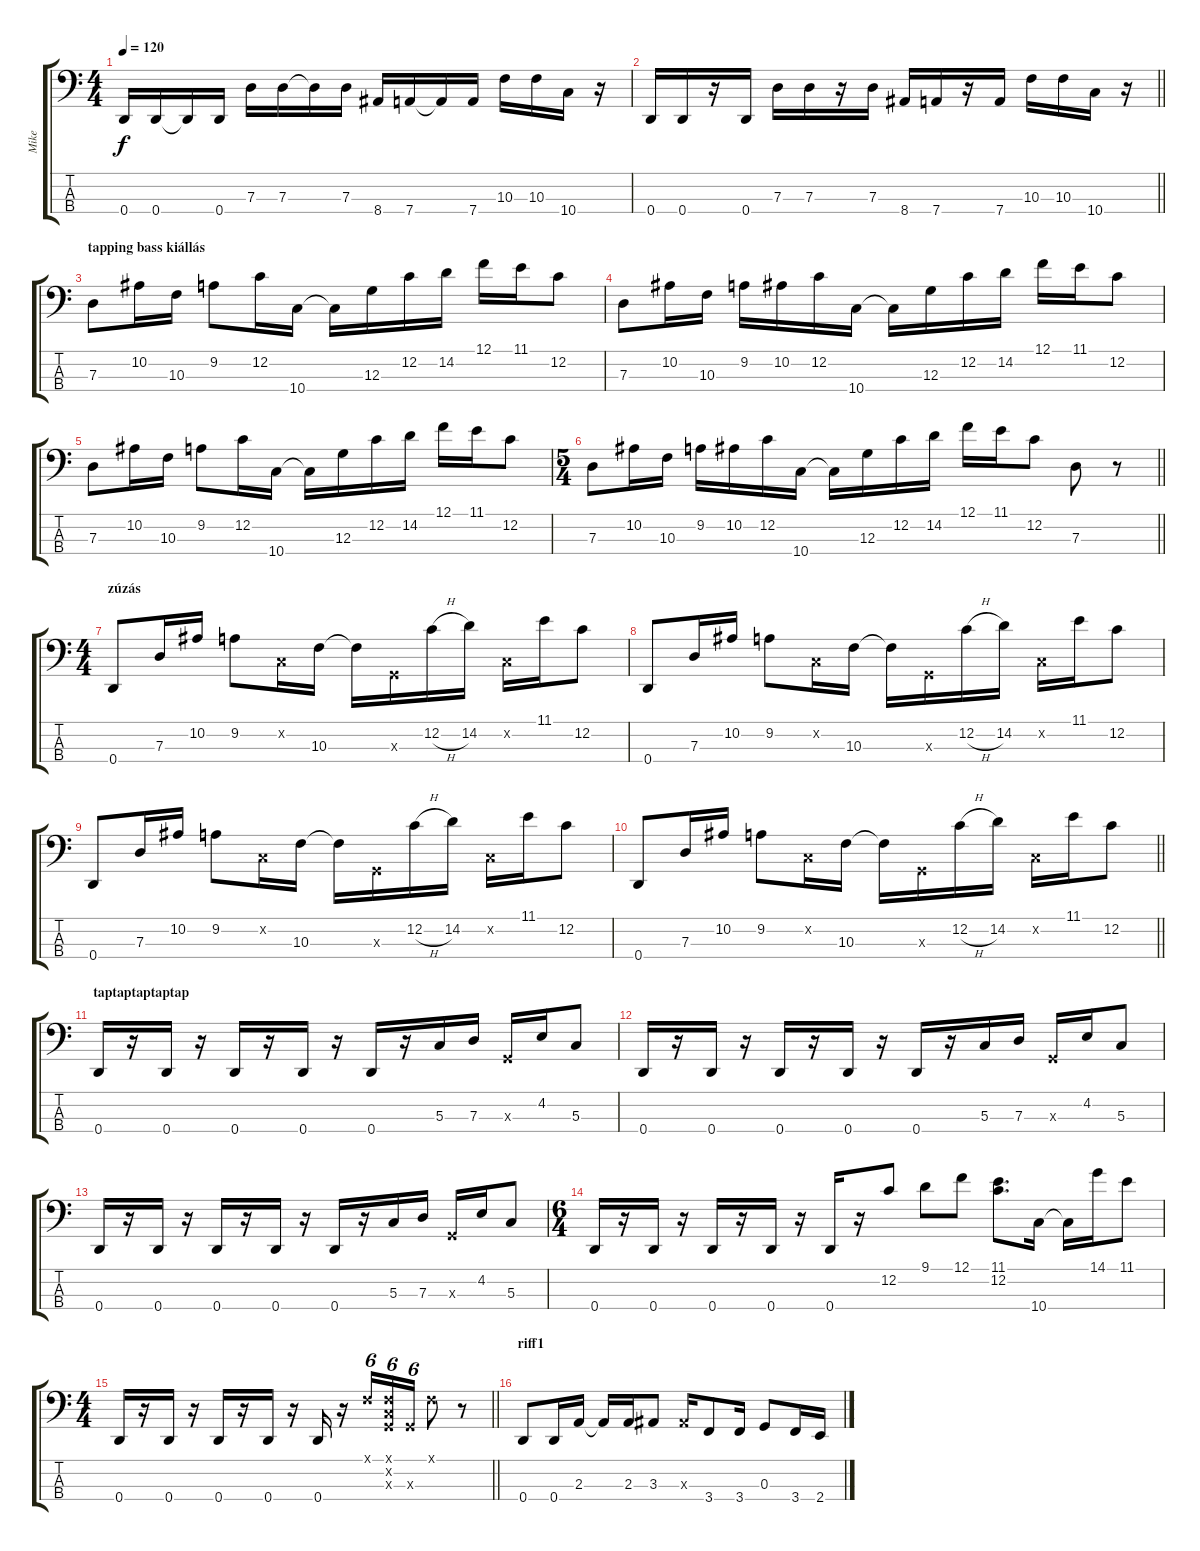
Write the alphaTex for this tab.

\track ("Mike" "Mike") {instrument slapbass1}
\staff {score tabs}
\tuning (F2 C2 G1 D1) {hide}
\ts (4 4)
\tempo 120
\clef f4
\ks c
0.4.16{dy f} 0.4.16 0.4{t}.16 0.4.16 7.3.16 7.3.16 7.3{t}.16 7.3.16 8.4.16 7.4.16 7.4{t}.16 7.4.16 10.3.16 10.3.16 10.4.16 r.16 |
\barLineRight lightlight
0.4.16 0.4.16 r.16 0.4.16 7.3.16 7.3.16 r.16 7.3.16 8.4.16 7.4.16 r.16 7.4.16 10.3.16 10.3.16 10.4.16 r.16 |
\section ("" "tapping bass kiállás")
7.3.8{instrument slapbass1} 10.2.16 10.3.16 9.2.8 12.2.16 10.4.16 10.4{t}.16 12.3.16 12.2.16 14.2.16 12.1.16 11.1.16 12.2.8 |
7.3.8 10.2.16 10.3.16 9.2.16 10.2.16 12.2.16 10.4.16 10.4{t}.16 12.3.16 12.2.16 14.2.16 12.1.16 11.1.16 12.2.8 |
7.3.8 10.2.16 10.3.16 9.2.8 12.2.16 10.4.16 10.4{t}.16 12.3.16 12.2.16 14.2.16 12.1.16 11.1.16 12.2.8 |
\ts (5 4)
\barLineRight lightlight
7.3.8 10.2.16 10.3.16 9.2.16 10.2.16 12.2.16 10.4.16 10.4{t}.16 12.3.16 12.2.16 14.2.16 12.1.16 11.1.16 12.2.8 7.3.8 r.8 |
\ts (4 4)
\section ("" "zúzás")
0.4.8{instrument slapbass1} 7.3.16 10.2.16 9.2.8 0.2{x}.16 10.3.16 10.3{t}.16 0.3{x}.16 12.2{h}.16 14.2.16 0.2{x}.16 11.1.16 12.2.8 |
0.4.8 7.3.16 10.2.16 9.2.8 0.2{x}.16 10.3.16 10.3{t}.16 0.3{x}.16 12.2{h}.16 14.2.16 0.2{x}.16 11.1.16 12.2.8 |
0.4.8 7.3.16 10.2.16 9.2.8 0.2{x}.16 10.3.16 10.3{t}.16 0.3{x}.16 12.2{h}.16 14.2.16 0.2{x}.16 11.1.16 12.2.8 |
\barLineRight lightlight
0.4.8 7.3.16 10.2.16 9.2.8 0.2{x}.16 10.3.16 10.3{t}.16 0.3{x}.16 12.2{h}.16 14.2.16 0.2{x}.16 11.1.16 12.2.8 |
\section ("" "taptaptaptaptap")
0.4.16 r.16 0.4.16 r.16 0.4.16 r.16 0.4.16 r.16 0.4.16 r.16 5.3.16 7.3.16 0.3{x}.16 4.2.16 5.3.8 |
0.4.16 r.16 0.4.16 r.16 0.4.16 r.16 0.4.16 r.16 0.4.16 r.16 5.3.16 7.3.16 0.3{x}.16 4.2.16 5.3.8 |
0.4.16 r.16 0.4.16 r.16 0.4.16 r.16 0.4.16 r.16 0.4.16 r.16 5.3.16 7.3.16 0.3{x}.16 4.2.16 5.3.8 |
\ts (6 4)
0.4.16 r.16 0.4.16 r.16 0.4.16 r.16 0.4.16 r.16 0.4.16 r.16 12.2.8 9.1.8 12.1.8 (11.1 12.2).8{d} 10.4.16 10.4{t}.16 14.1.16 11.1.8 |
\ts (4 4)
\barLineRight lightlight
0.4.16 r.16 0.4.16 r.16 0.4.16 r.16 0.4.16 r.16 0.4.16 r.16 0.1{x}.16{tu (6 4) instrument slapbass1} (0.1{x} 0.2{x} 0.3{x}).16{tu (6 4)} 0.3{x}.16{tu (6 4)} 0.1{x}.8 r.8 |
\section ("" "riff1")
0.4.8{instrument electricbassfinger} 0.4.16 2.3.16 2.3{t}.16 2.3.16 3.3.8 3.3{x}.16 3.4.8 3.4.16 0.3.8 3.4.16 2.4.16
